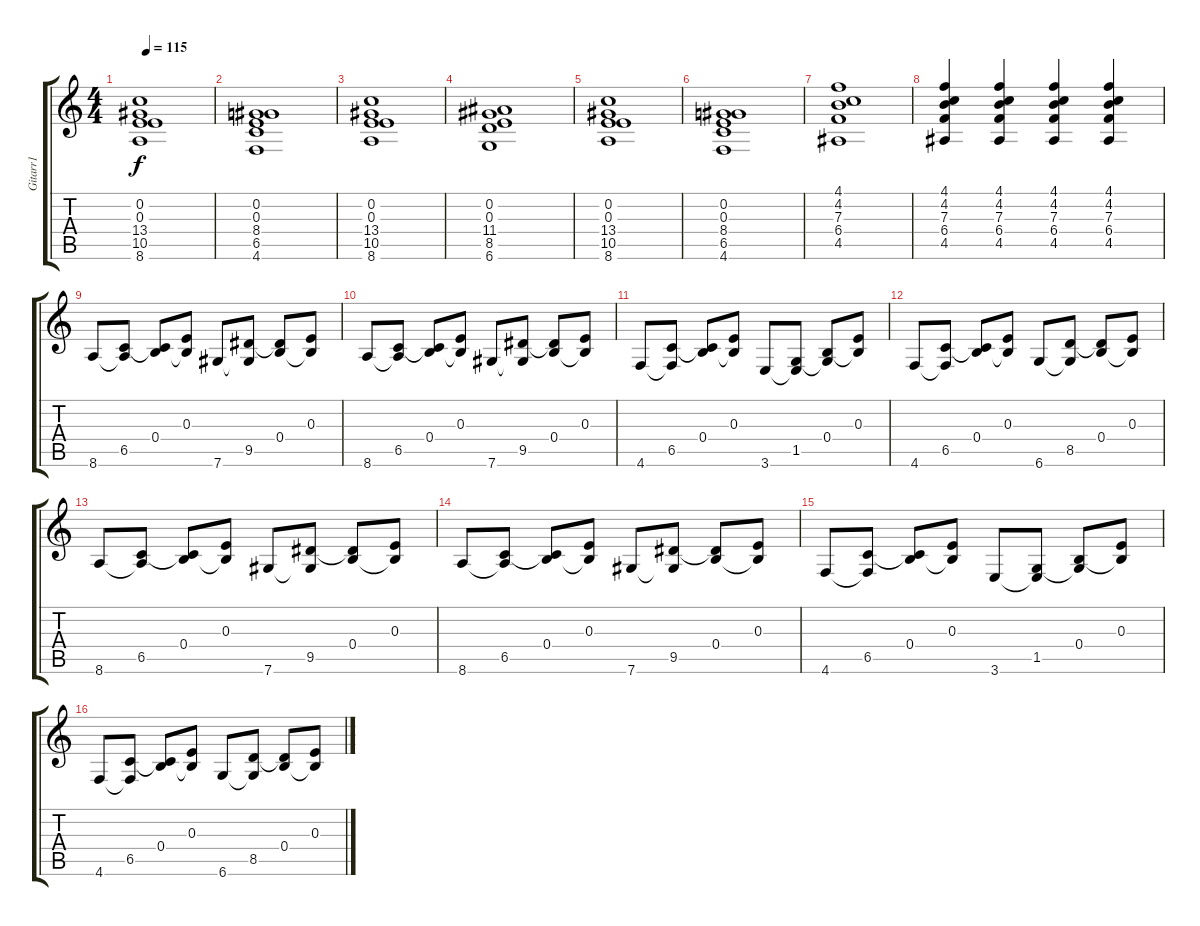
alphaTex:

\track ("Gitarr1" "Gitarr1") {instrument overdrivenguitar}
\staff {score tabs}
\tuning (Db4 Ab3 E3 B2 Gb2 Db2) {hide}
\ts (4 4)
\tempo 115
\clef g2
\ks c
(0.2 0.3 13.4 10.5 8.6).1{dy f} |
(0.2 0.3 8.4 6.5 4.6).1 |
(0.2 0.3 13.4 10.5 8.6).1 |
(0.2 0.3 11.4 8.5 6.6).1 |
(0.2 0.3 13.4 10.5 8.6).1 |
(0.2 0.3 8.4 6.5 4.6).1 |
(4.1 4.2 7.3 6.4 4.5).1 |
(4.1 4.2 7.3 6.4 4.5).4 (4.1 4.2 7.3 6.4 4.5).4 (4.1 4.2 7.3 6.4 4.5).4 (4.1 4.2 7.3 6.4 4.5).4 |
8.6.8 (6.5 8.6{t}).8 (0.4 6.5{t}).8 (0.3 0.4{t}).8 7.6.8 (9.5 7.6{t}).8 (0.4 9.5{t}).8 (0.3 0.4{t}).8 |
8.6.8 (6.5 8.6{t}).8 (0.4 6.5{t}).8 (0.3 0.4{t}).8 7.6.8 (9.5 7.6{t}).8 (0.4 9.5{t}).8 (0.3 0.4{t}).8 |
4.6.8 (6.5 4.6{t}).8 (0.4 6.5{t}).8 (0.3 0.4{t}).8 3.6.8 (1.5 3.6{t}).8 (0.4 1.5{t}).8 (0.3 0.4{t}).8 |
4.6.8 (6.5 4.6{t}).8 (0.4 6.5{t}).8 (0.3 0.4{t}).8 6.6.8 (8.5 6.6{t}).8 (0.4 8.5{t}).8 (0.3 0.4{t}).8 |
8.6.8 (6.5 8.6{t}).8 (0.4 6.5{t}).8 (0.3 0.4{t}).8 7.6.8 (9.5 7.6{t}).8 (0.4 9.5{t}).8 (0.3 0.4{t}).8 |
8.6.8 (6.5 8.6{t}).8 (0.4 6.5{t}).8 (0.3 0.4{t}).8 7.6.8 (9.5 7.6{t}).8 (0.4 9.5{t}).8 (0.3 0.4{t}).8 |
4.6.8 (6.5 4.6{t}).8 (0.4 6.5{t}).8 (0.3 0.4{t}).8 3.6.8 (1.5 3.6{t}).8 (0.4 1.5{t}).8 (0.3 0.4{t}).8 |
4.6.8 (6.5 4.6{t}).8 (0.4 6.5{t}).8 (0.3 0.4{t}).8 6.6.8 (8.5 6.6{t}).8 (0.4 8.5{t}).8 (0.3 0.4{t}).8
